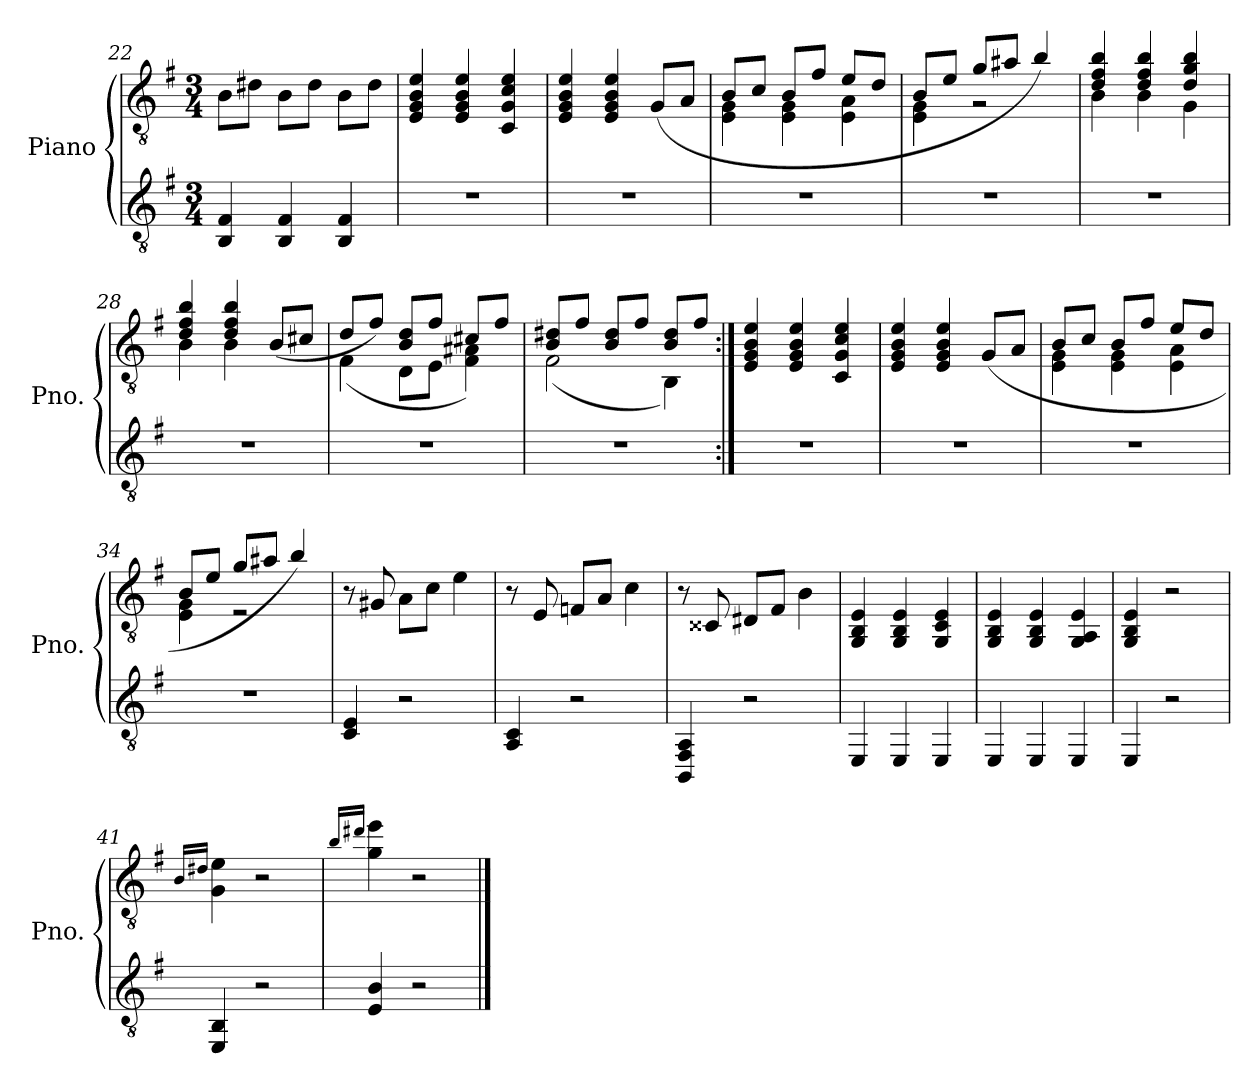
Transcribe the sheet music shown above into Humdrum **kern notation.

**kern	**kern
*part1	*part1
*staff2	*staff1
*I"Piano	*
*I'Pno.	*
*clefGv2	*clefGv2
*k[f#]	*k[f#]
*M3/4	*M3/4
=22	=22
4BB/ 4F#/	8B\L
.	8d#X\J
4BB/ 4F#/	8B\L
.	8d#\J
4BB/ 4F#/	8B\L
.	8d#\J
=23	=23
2.r	4E/ 4G/ 4B/ 4e/
.	4E/ 4G/ 4B/ 4e/
.	4C/ 4G/ 4c/ 4e/
=24	=24
2.r	4E/ 4G/ 4B/ 4e/
.	4E/ 4G/ 4B/ 4e/
.	(8G/L
.	8A/J
=25	=25
*	*^
2.r	8B/L	4E\ 4G\
.	8c/J	.
.	8B/L	4E\ 4G\
.	8f#/J	.
.	8e/L	4E\ 4A\
.	8d/J	.
=26	=26	=26
2.r	8B/L	4E\ 4G\
.	8e/J	.
.	8g/L	2r
.	8a#X/J	.
.	4b/)	.
=27	=27	=27
2.r	4d/ 4f#/ 4b/	4B\
.	4d/ 4f#/ 4b/	4B\
.	4d/ 4g/ 4b/	4G\
!!LO:LB:g=z	!!
=28	=28	=28
2.r	4d/ 4f#/ 4b/	4B\
.	4d/ 4f#/ 4b/	4B\
.	(8B/L	4ryy
.	8c#X/J	.
=29	=29	=29
2.r	8d/L	(4F#\
.	8f#/J)	.
.	8B/ 8d/L	8D\L
.	8f#/J	8E\J
.	8c#X/L	4F#\ 4A#X\)
.	8f#/J	.
=30	=30	=30
2.r	8B/ 8d#X/L	(2F#\
.	8f#/J	.
.	8B/ 8d#/L	.
.	8f#/J	.
.	8B/ 8d#/L	4BB\)
.	8f#/J	.
*	*v	*v
=31:|!	=31:|!
2.r	4E/ 4G/ 4B/ 4e/
.	4E/ 4G/ 4B/ 4e/
.	4C/ 4G/ 4c/ 4e/
=32	=32
2.r	4E/ 4G/ 4B/ 4e/
.	4E/ 4G/ 4B/ 4e/
.	(8G/L
.	8A/J
=33	=33
*	*^
2.r	8B/L	4E\ 4G\
.	8c/J	.
.	8B/L	4E\ 4G\
.	8f#/J	.
.	8e/L	4E\ 4A\
.	8d/J	.
=34	=34	=34
2.r	8B/L	4E\ 4G\
.	8e/J	.
.	8g/L	2r
.	8a#X/J	.
.	4b/)	.
*	*v	*v
!!LO:PB:g=z
=35	=35
4C/ 4E/	8r
.	8G#X/
2r	8A\L
.	8c\J
.	4e\
=36	=36
4AA/ 4C/	8r
.	8E/
2r	8Fn/L
.	8A/J
.	4c\
=37	=37
4BBB/ 4FF#/ 4AA/	8r
.	8C##X/
2r	8D#X/L
.	8F#/J
.	4B\
=38	=38
4EE/	4GG/ 4BB/ 4E/
4EE/	4GG/ 4BB/ 4E/
4EE/	4GG/ 4C/ 4E/
=39	=39
4EE/	4GG/ 4BB/ 4E/
4EE/	4GG/ 4BB/ 4E/
4EE/	4GG/ 4AA/ 4E/
=40	=40
4EE/	4GG/ 4BB/ 4E/
2r	2r
=41	=41
.	16qB/LL
.	16qd#X/JJ
4EE/ 4BB/	4G\ 4e\
2r	2r
=42	=42
.	16qb/LL
.	16qdd#X/JJ
4E/ 4B/	4g\ 4ee\
2r	2r
==	==
*-	*-
